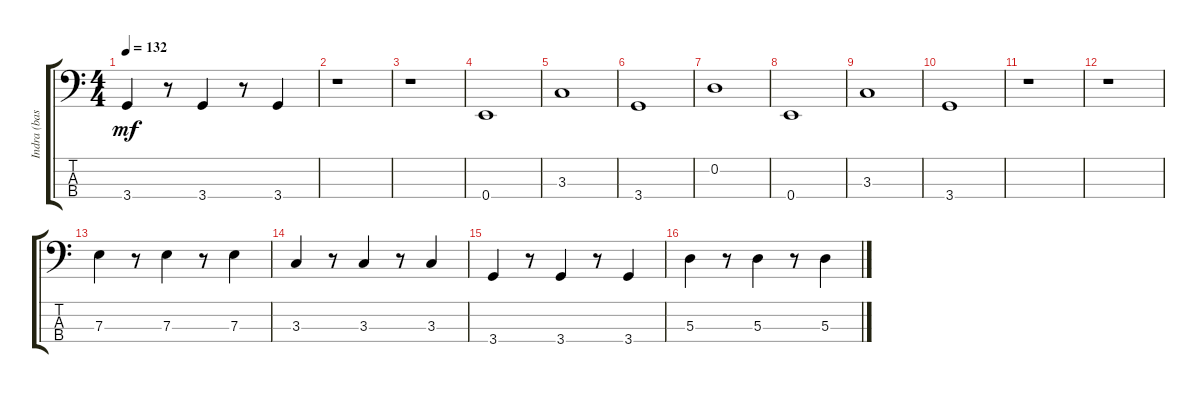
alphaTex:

\track ("Indra (bass)" "Indra (bas") {instrument electricbassfinger}
\staff {score tabs}
\tuning (G2 D2 A1 E1) {hide}
\ts (4 4)
\tempo 132
\clef f4
\ks c
3.4.4{dy mf} r.8 3.4.4 r.8 3.4.4 |
r.1 |
r.1 |
0.4.1 |
3.3.1 |
3.4.1 |
0.2.1 |
0.4.1 |
3.3.1 |
3.4.1 |
r.1 |
r.1 |
7.3.4 r.8 7.3.4 r.8 7.3.4 |
3.3.4 r.8 3.3.4 r.8 3.3.4 |
3.4.4 r.8 3.4.4 r.8 3.4.4 |
5.3.4 r.8 5.3.4 r.8 5.3.4
